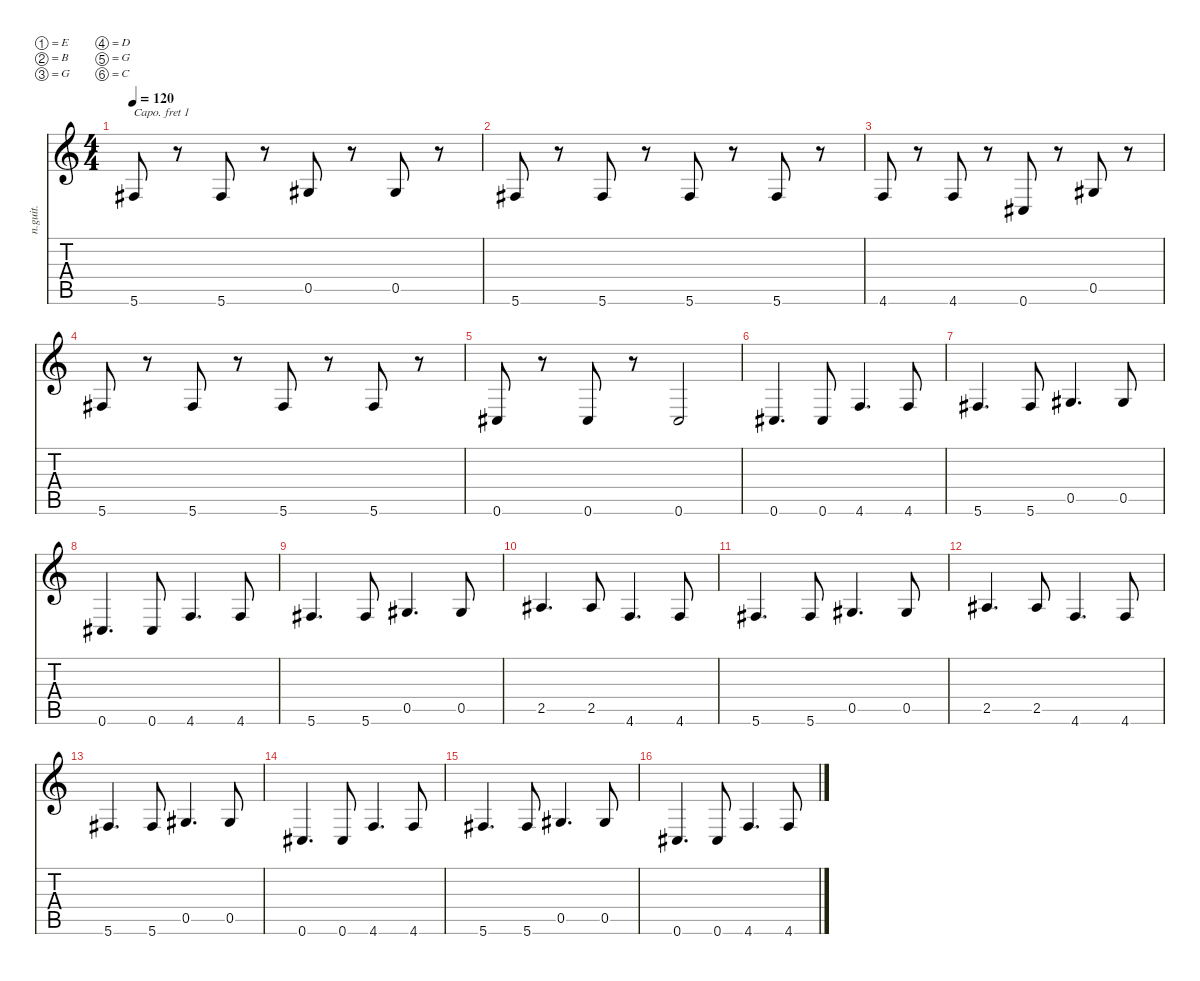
\defaultSystemsLayout 4
\hideDynamics
\bracketExtendMode nobrackets
\otherSystemsTrackNameOrientation horizontal
\track ("Guitar 3 (bass)" "n.guit.") {defaultSystemsLayout 6 instrument acousticguitarnylon}
\staff {score tabs}
\capo 1
\tuning (E4 B3 G3 D3 G2 C2)
\ts (4 4)
\tempo 120
\clef g2
\ks c
5.6.8{dy mf} r.8 5.6.8 r.8 0.5.8 r.8 0.5.8 r.8 |
5.6.8 r.8 5.6.8 r.8 5.6.8 r.8 5.6.8 r.8 |
4.6.8 r.8 4.6.8 r.8 0.6.8 r.8 0.5.8 r.8 |
5.6.8 r.8 5.6.8 r.8 5.6.8 r.8 5.6.8 r.8 |
0.6.8 r.8 0.6.8 r.8 0.6.2 |
0.6.4{d} 0.6.8{dy mp} 4.6.4{d dy mf} 4.6.8{dy mp} |
5.6.4{d dy mf} 5.6.8{dy mp} 0.5.4{d dy mf} 0.5.8{dy mp} |
0.6.4{d dy mf} 0.6.8{dy mp} 4.6.4{d dy mf} 4.6.8{dy mp} |
5.6.4{d dy mf} 5.6.8{dy mp} 0.5.4{d dy mf} 0.5.8{dy mp} |
2.5.4{d dy mf} 2.5.8{dy mp} 4.6.4{d dy mf} 4.6.8{dy mp} |
5.6.4{d dy mf} 5.6.8{dy mp} 0.5.4{d dy mf} 0.5.8{dy mp} |
2.5.4{d dy mf} 2.5.8{dy mp} 4.6.4{d dy mf} 4.6.8{dy mp} |
5.6.4{d dy mf} 5.6.8{dy mp} 0.5.4{d dy mf} 0.5.8{dy mp} |
0.6.4{d dy mf} 0.6.8{dy mp} 4.6.4{d dy mf} 4.6.8{dy mp} |
5.6.4{d dy mf} 5.6.8{dy mp} 0.5.4{d dy mf} 0.5.8{dy mp} |
0.6.4{d dy mf} 0.6.8{dy mp} 4.6.4{d dy mf} 4.6.8{dy mp}
